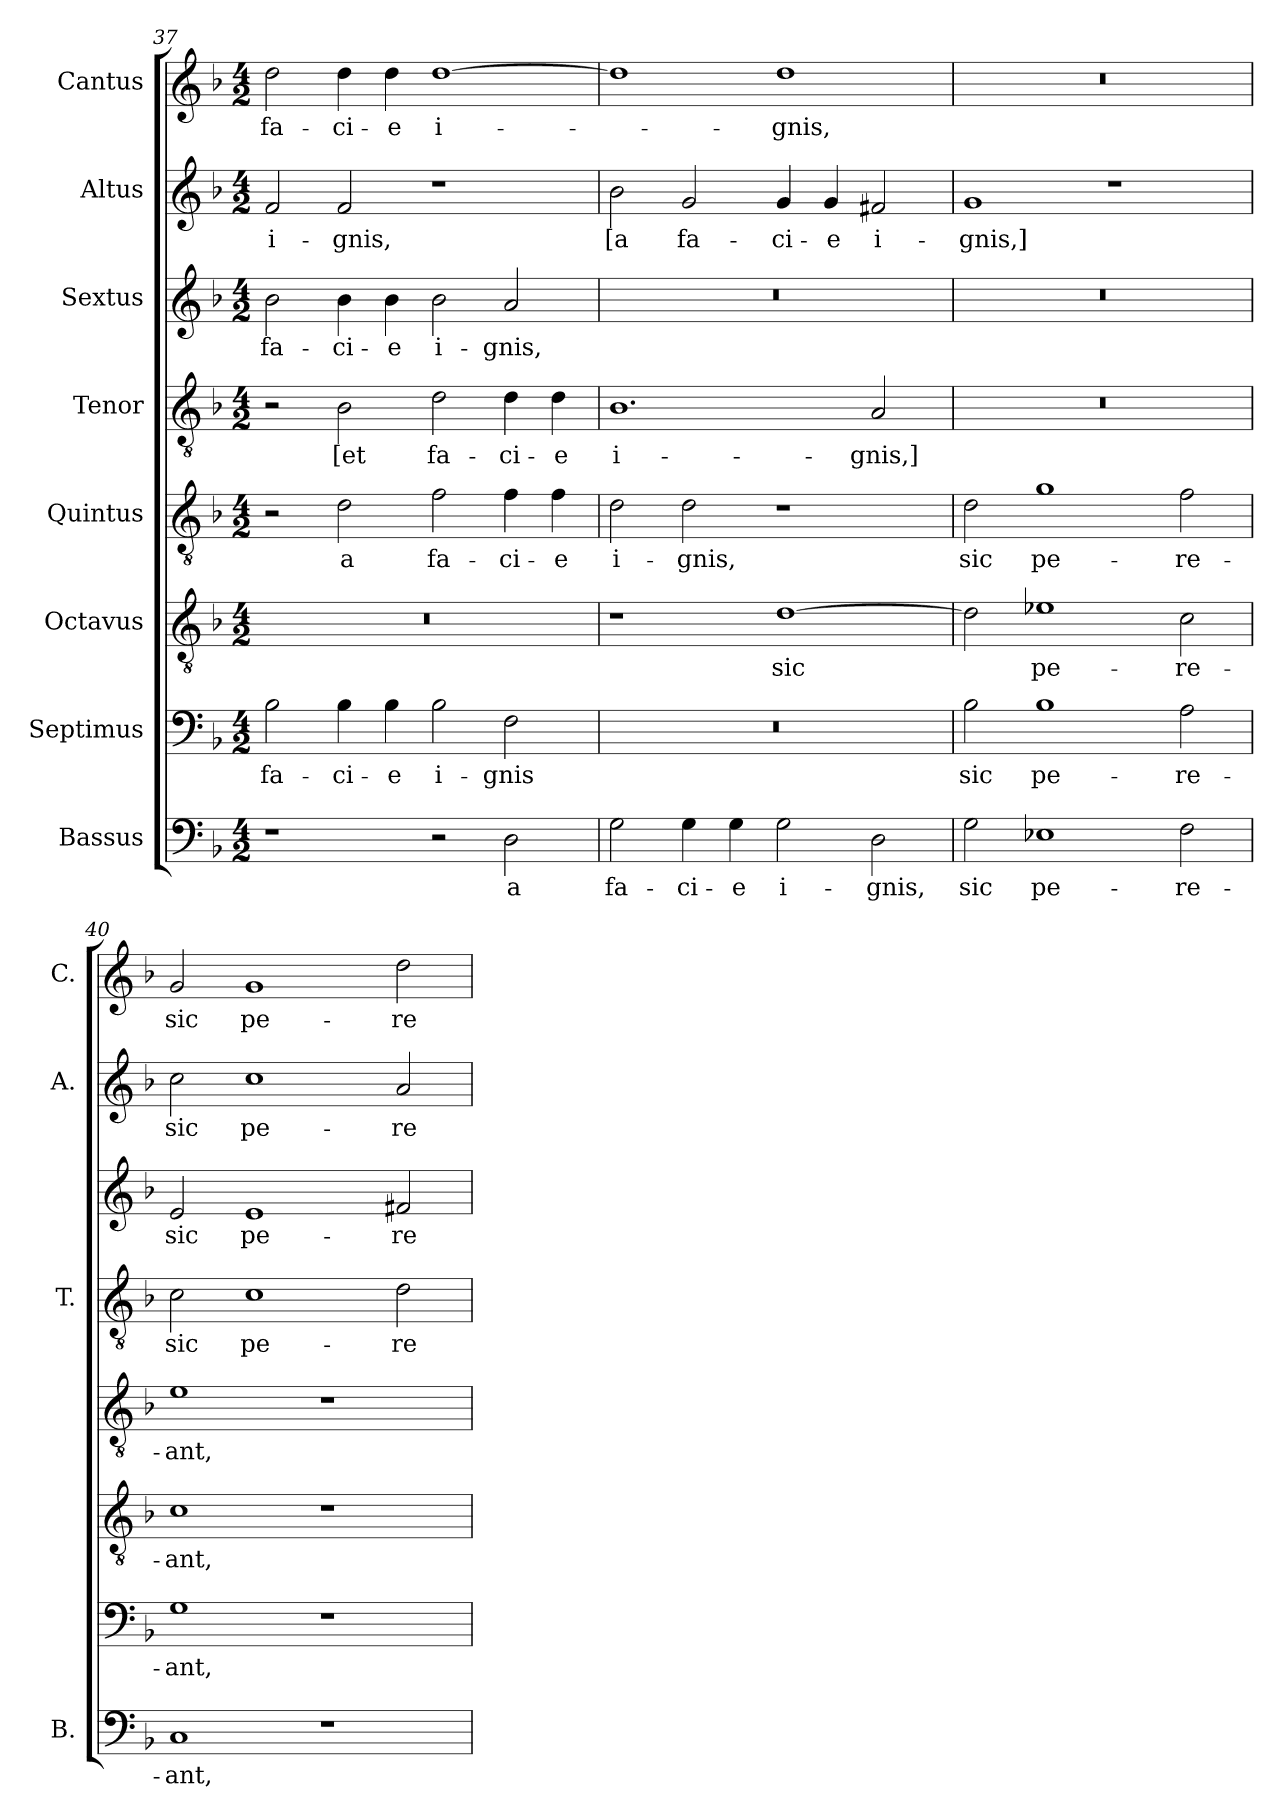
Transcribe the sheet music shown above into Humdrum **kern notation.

**kern	**text	**kern	**text	**kern	**text	**kern	**text	**kern	**text	**kern	**text	**kern	**text	**kern	**text
*part8	*part8	*part7	*part7	*part6	*part6	*part5	*part5	*part4	*part4	*part3	*part3	*part2	*part2	*part1	*part1
*staff8	*staff8	*staff7	*staff7	*staff6	*staff6	*staff5	*staff5	*staff4	*staff4	*staff3	*staff3	*staff2	*staff2	*staff1	*staff1
*I"Bassus	*	*I"Septimus	*	*I"Octavus	*	*I"Quintus	*	*I"Tenor	*	*I"Sextus	*	*I"Altus	*	*I"Cantus	*
*I'B.	*	*	*	*	*	*	*	*I'T.	*	*	*	*I'A.	*	*I'C.	*
*clefF4	*	*clefF4	*	*clefGv2	*	*clefGv2	*	*clefGv2	*	*clefG2	*	*clefG2	*	*clefG2	*
*	*	*	*	*ITrd7c12	*	*ITrd7c12	*	*ITrd7c12	*	*	*	*	*	*	*
*k[b-]	*	*k[b-]	*	*k[b-]	*	*k[b-]	*	*k[b-]	*	*k[b-]	*	*k[b-]	*	*k[b-]	*
*d:	*	*d:	*	*d:	*	*d:	*	*d:	*	*d:	*	*d:	*	*d:	*
*M4/2	*	*M4/2	*	*M4/2	*	*M4/2	*	*M4/2	*	*M4/2	*	*M4/2	*	*M4/2	*
=37	=37	=37	=37	=37	=37	=37	=37	=37	=37	=37	=37	=37	=37	=37	=37
!	!	!	!LO:LY:b	!LO:N:vis=1	!	!	!	!	!	!	!LO:LY:b	!	!LO:LY:b	!	!LO:LY:b
1r	.	2B-\	fa-	0r	.	2r	.	2r	.	2b-\	fa-	2f/	i-	2dd\	fa-
!	!	!	!LO:LY:b	!	!	!	!LO:LY:b	!	!LO:LY:b	!	!LO:LY:b	!	!LO:LY:b	!	!LO:LY:b
.	.	4B-\	-ci-	.	.	2D\	a	2BB-\	[et	4b-\	-ci-	2f/	-gnis,	4dd\	-ci-
!	!	!	!LO:LY:b	!	!	!	!	!	!	!	!LO:LY:b	!	!	!	!LO:LY:b
.	.	4B-\	-e	.	.	.	.	.	.	4b-\	-e	.	.	4dd\	-e
!	!	!	!LO:LY:b	!	!	!	!LO:LY:b	!	!LO:LY:b	!	!LO:LY:b	!	!	!	!LO:LY:b
2r	.	2B-\	i-	.	.	2F\	fa-	2D\	fa-	2b-\	i-	1r	.	[>1dd	i-
!	!LO:LY:b	!	!LO:LY:b	!	!	!	!LO:LY:b	!	!LO:LY:b	!	!LO:LY:b	!	!	!	!
2D\	a	2F\	-gnis	.	.	4F\	-ci-	4D\	-ci-	2a/	-gnis,	.	.	.	.
!	!	!	!	!	!	!	!LO:LY:b	!	!LO:LY:b	!	!	!	!	!	!
.	.	.	.	.	.	4F\	-e	4D\	-e	.	.	.	.	.	.
=38	=38	=38	=38	=38	=38	=38	=38	=38	=38	=38	=38	=38	=38	=38	=38
!	!LO:LY:b	!LO:N:vis=1	!	!	!	!	!LO:LY:b	!	!LO:LY:b	!LO:N:vis=1	!	!	!LO:LY:b	!	!
2G\	fa-	0r	.	1r	.	2D\	i-	1.BB-	i-	0r	.	2b-\	[a	1dd]	.
!	!LO:LY:b	!	!	!	!	!	!LO:LY:b	!	!	!	!	!	!LO:LY:b	!	!
4G\	-ci-	.	.	.	.	2D\	-gnis,	.	.	.	.	2g/	fa-	.	.
!	!LO:LY:b	!	!	!	!	!	!	!	!	!	!	!	!	!	!
4G\	-e	.	.	.	.	.	.	.	.	.	.	.	.	.	.
!	!LO:LY:b	!	!	!	!LO:LY:b	!	!	!	!	!	!	!	!LO:LY:b	!	!LO:LY:b
2G\	i-	.	.	[>1D	sic	1r	.	.	.	.	.	4g/	-ci-	1dd	-gnis,
!	!	!	!	!	!	!	!	!	!	!	!	!	!LO:LY:b	!	!
.	.	.	.	.	.	.	.	.	.	.	.	4g/	-e	.	.
!	!LO:LY:b	!	!	!	!	!	!	!	!LO:LY:b	!	!	!	!LO:LY:b	!	!
2D\	-gnis,	.	.	.	.	.	.	2AA/	-gnis,]	.	.	2f#X/	i-	.	.
=39	=39	=39	=39	=39	=39	=39	=39	=39	=39	=39	=39	=39	=39	=39	=39
!	!LO:LY:b	!	!LO:LY:b	!	!	!	!LO:LY:b	!LO:N:vis=1	!	!LO:N:vis=1	!	!	!LO:LY:b	!LO:N:vis=1	!
2G\	sic	2B-\	sic	2D\]	.	2D\	sic	0r	.	0r	.	1g	-gnis,]	0r	.
!	!LO:LY:b	!	!LO:LY:b	!	!LO:LY:b	!	!LO:LY:b	!	!	!	!	!	!	!	!
1E-X	pe-	1B-	pe-	1E-X	pe-	1G	pe-	.	.	.	.	.	.	.	.
.	.	.	.	.	.	.	.	.	.	.	.	1r	.	.	.
!	!LO:LY:b	!	!LO:LY:b	!	!LO:LY:b	!	!LO:LY:b	!	!	!	!	!	!	!	!
2F\	-re-	2A\	-re-	2C\	-re-	2F\	-re-	.	.	.	.	.	.	.	.
!!LO:PB:g=z
=40	=40	=40	=40	=40	=40	=40	=40	=40	=40	=40	=40	=40	=40	=40	=40
!	!LO:LY:b	!	!LO:LY:b	!	!LO:LY:b	!	!LO:LY:b	!	!LO:LY:b	!	!LO:LY:b	!	!LO:LY:b	!	!LO:LY:b
1C	-ant,	1G	-ant,	1C	-ant,	1E	-ant,	2C\	sic	2e/	sic	2cc\	sic	2g/	sic
!	!	!	!	!	!	!	!	!	!LO:LY:b	!	!LO:LY:b	!	!LO:LY:b	!	!LO:LY:b
.	.	.	.	.	.	.	.	1C	pe-	1e	pe-	1cc	pe-	1g	pe-
1r	.	1r	.	1r	.	1r	.	.	.	.	.	.	.	.	.
!	!	!	!	!	!	!	!	!	!LO:LY:b	!	!LO:LY:b	!	!LO:LY:b	!	!LO:LY:b
.	.	.	.	.	.	.	.	2D\	-re-	2f#X/	-re-	2a/	-re-	2dd\	-re-
=	=	=	=	=	=	=	=	=	=	=	=	=	=	=	=
*-	*-	*-	*-	*-	*-	*-	*-	*-	*-	*-	*-	*-	*-	*-	*-
